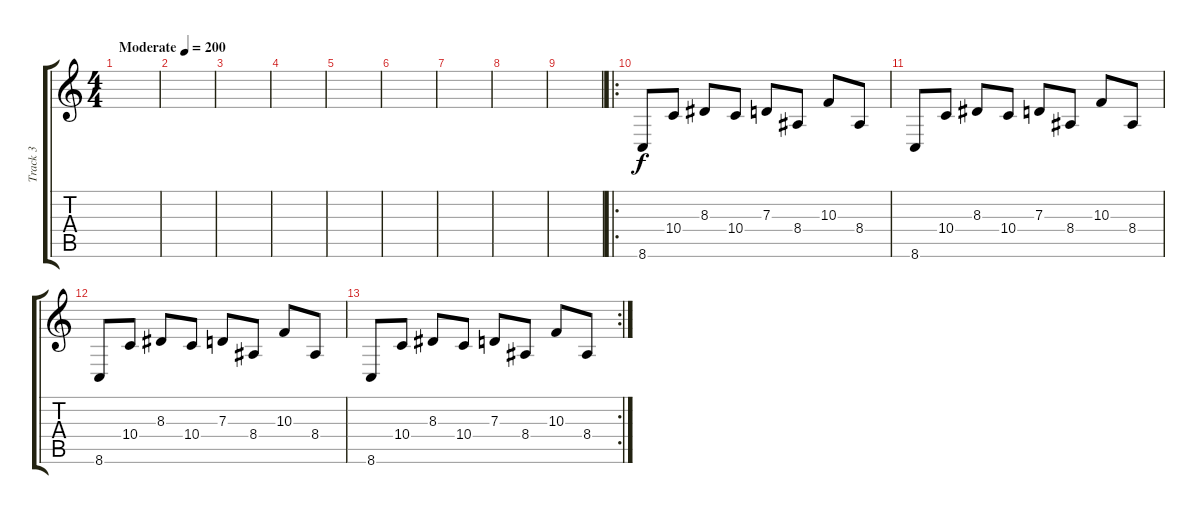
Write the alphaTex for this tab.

\track ("Track 3" "Track 3") {instrument lead1square}
\staff {score tabs}
\tuning (E4 B3 G3 D3 A2 E2) {hide}
\ts (4 4)
\tempo (200 "Moderate")
\clef g2
\ks c
|
|
|
|
|
|
|
|
|
\ro
8.6.8 10.4.8 8.3.8 10.4.8 7.3.8 8.4.8 10.3.8 8.4.8 |
8.6.8 10.4.8 8.3.8 10.4.8 7.3.8 8.4.8 10.3.8 8.4.8 |
8.6.8 10.4.8 8.3.8 10.4.8 7.3.8 8.4.8 10.3.8 8.4.8 |
\rc 2
8.6.8 10.4.8 8.3.8 10.4.8 7.3.8 8.4.8 10.3.8 8.4.8
